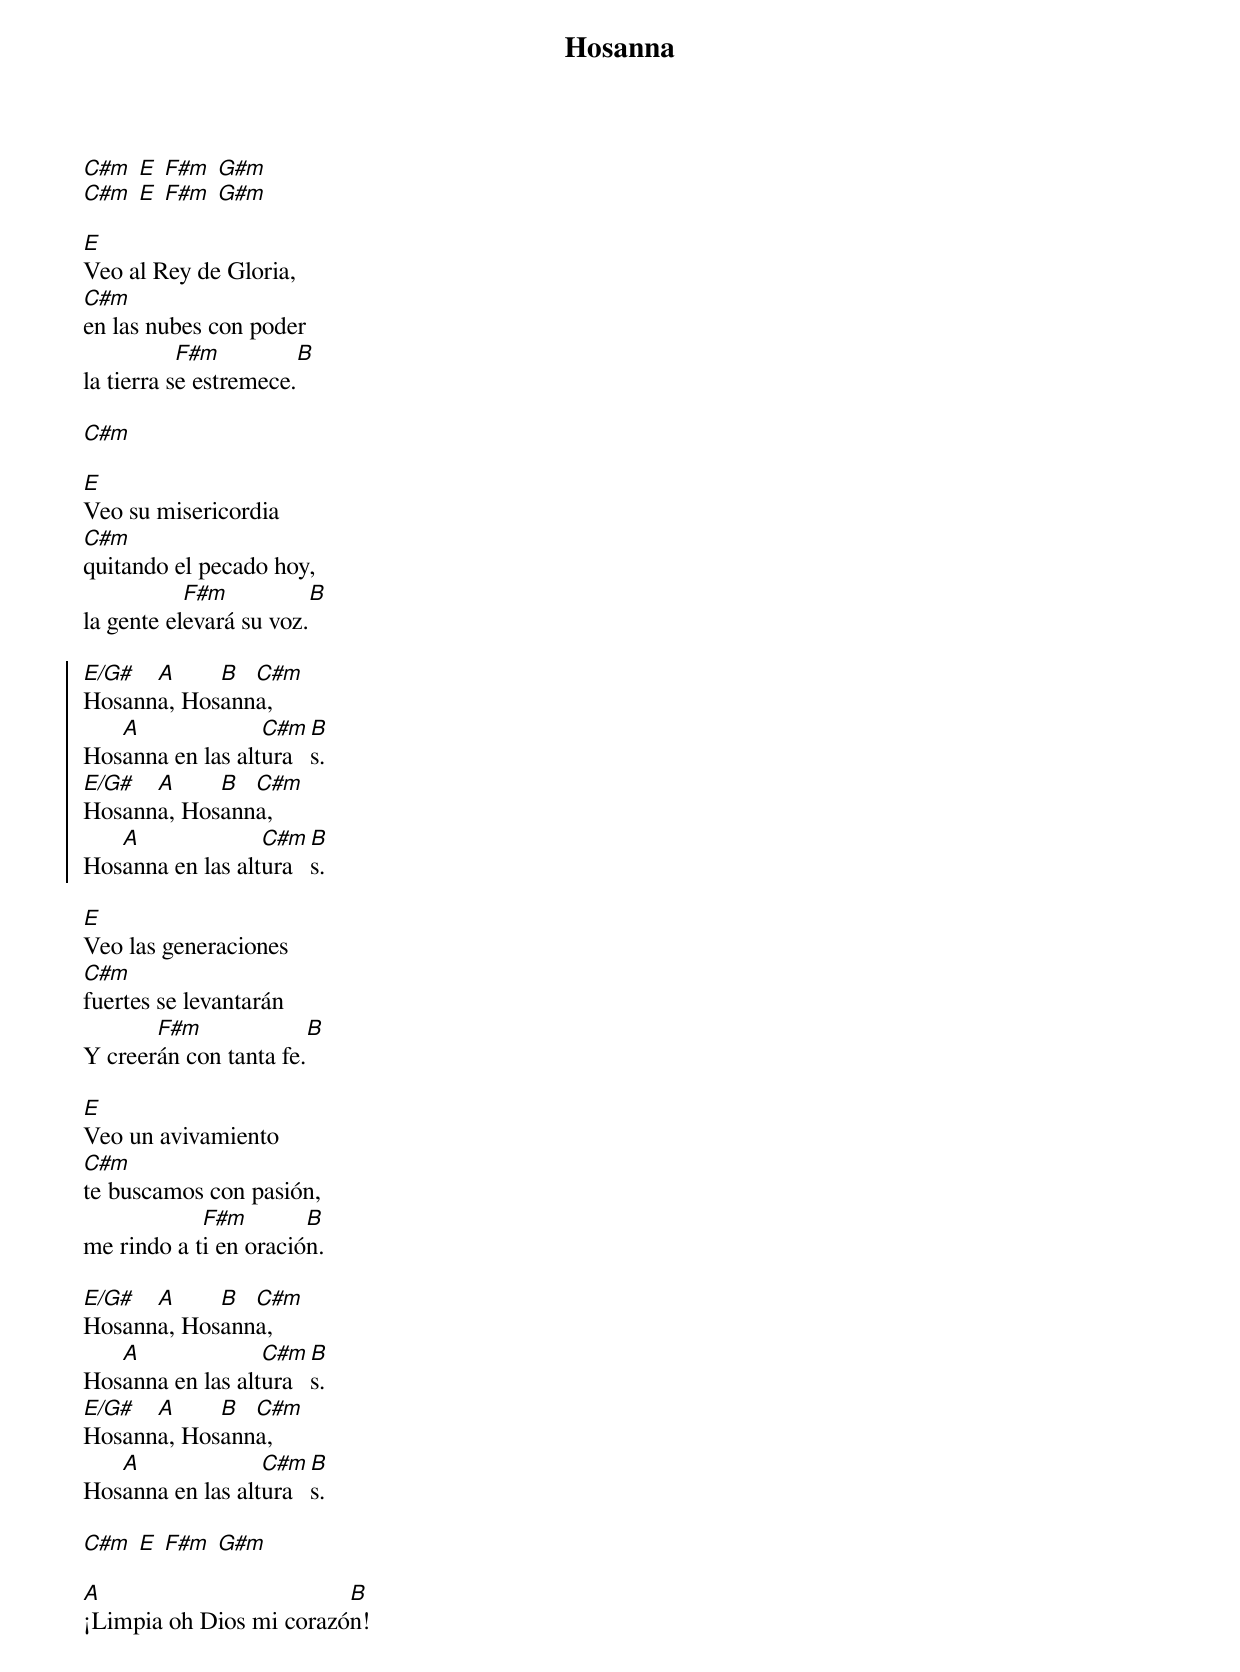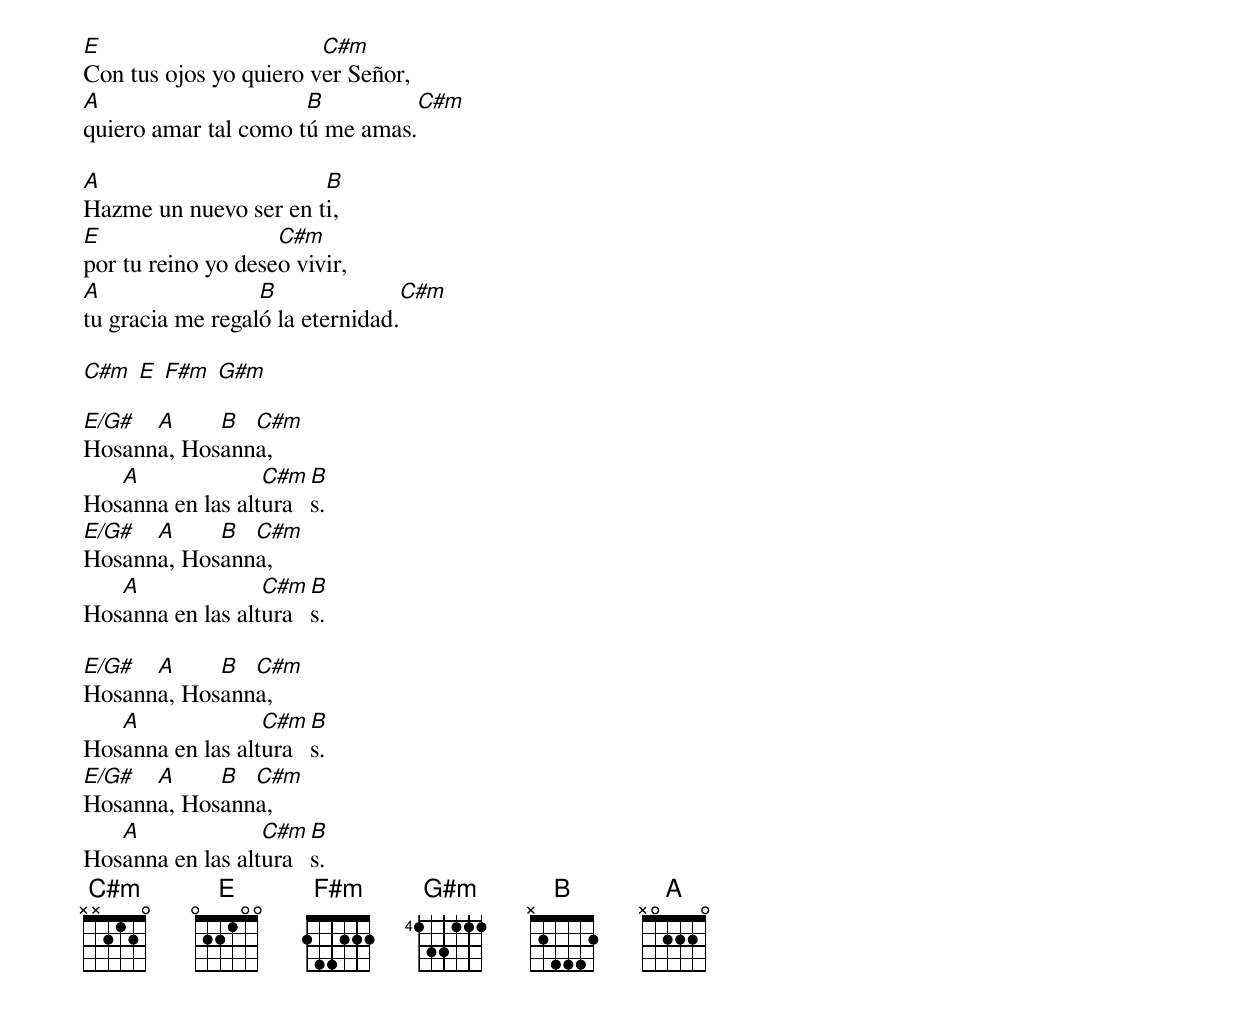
{title: Hosanna}
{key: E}

[C#m] [E] [F#m] [G#m]
[C#m] [E] [F#m] [G#m]

[E]Veo al Rey de Gloria,
[C#m]en las nubes con poder
la tierra s[F#m]e estremece.[B]

[C#m]

[E]Veo su misericordia
[C#m]quitando el pecado hoy,
la gente el[F#m]evará su voz.[B]

{start_of_chorus}
[E/G#]Hosann[A]a, Hos[B]ann[C#m]a,
Hos[A]anna en las alt[C#m]ura[B]s.
[E/G#]Hosann[A]a, Hos[B]ann[C#m]a,
Hos[A]anna en las alt[C#m]ura[B]s.
{end_of_chorus}

[E]Veo las generaciones
[C#m]fuertes se levantarán
Y creer[F#m]án con tanta fe.[B]

[E]Veo un avivamiento
[C#m]te buscamos con pasión,
me rindo a t[F#m]i en oració[B]n.

[E/G#]Hosann[A]a, Hos[B]ann[C#m]a,
Hos[A]anna en las alt[C#m]ura[B]s.
[E/G#]Hosann[A]a, Hos[B]ann[C#m]a,
Hos[A]anna en las alt[C#m]ura[B]s.

[C#m] [E] [F#m] [G#m]

[A]¡Limpia oh Dios mi corazó[B]n!
[E]Con tus ojos yo quiero v[C#m]er Señor,
[A]quiero amar tal como t[B]ú me amas.[C#m]

[A]Hazme un nuevo ser en t[B]i,
[E]por tu reino yo dese[C#m]o vivir,
[A]tu gracia me regal[B]ó la eternidad.[C#m]

[C#m] [E] [F#m] [G#m]

[E/G#]Hosann[A]a, Hos[B]ann[C#m]a,
Hos[A]anna en las alt[C#m]ura[B]s.
[E/G#]Hosann[A]a, Hos[B]ann[C#m]a,
Hos[A]anna en las alt[C#m]ura[B]s.

[E/G#]Hosann[A]a, Hos[B]ann[C#m]a,
Hos[A]anna en las alt[C#m]ura[B]s.
[E/G#]Hosann[A]a, Hos[B]ann[C#m]a,
Hos[A]anna en las alt[C#m]ura[B]s.
